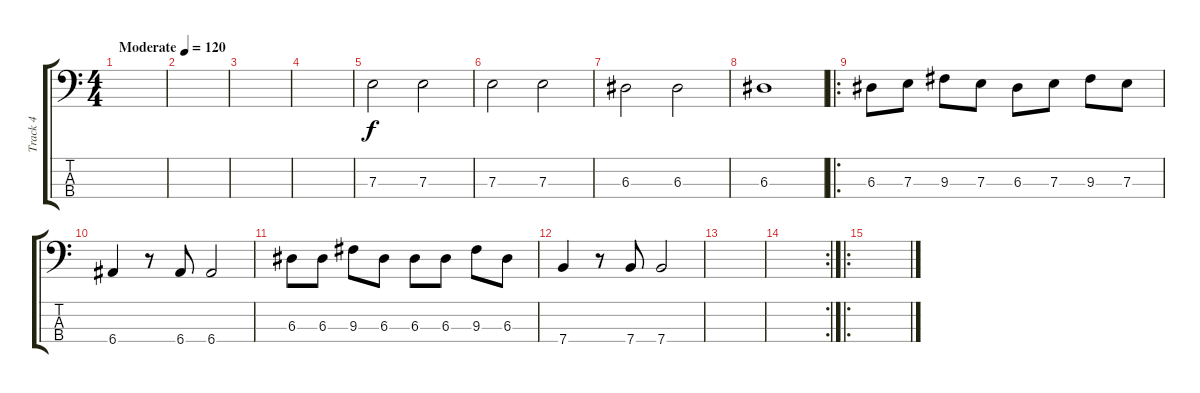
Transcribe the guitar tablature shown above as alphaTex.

\track ("Track 4" "Track 4") {instrument electricbasspick}
\staff {score tabs}
\tuning (G2 D2 A1 E1) {hide}
\ts (4 4)
\tempo (120 "Moderate")
\clef f4
\ks c
|
|
|
|
7.3.2 7.3.2 |
7.3.2 7.3.2 |
6.3.2 6.3.2 |
6.3.1 |
\ro
6.3.8 7.3.8 9.3.8 7.3.8 6.3.8 7.3.8 9.3.8 7.3.8 |
6.4.4 r.8 6.4.8 6.4.2 |
6.3.8 6.3.8 9.3.8 6.3.8 6.3.8 6.3.8 9.3.8 6.3.8 |
7.4.4 r.8 7.4.8 7.4.2 |
|
\rc 2
|
\ro
